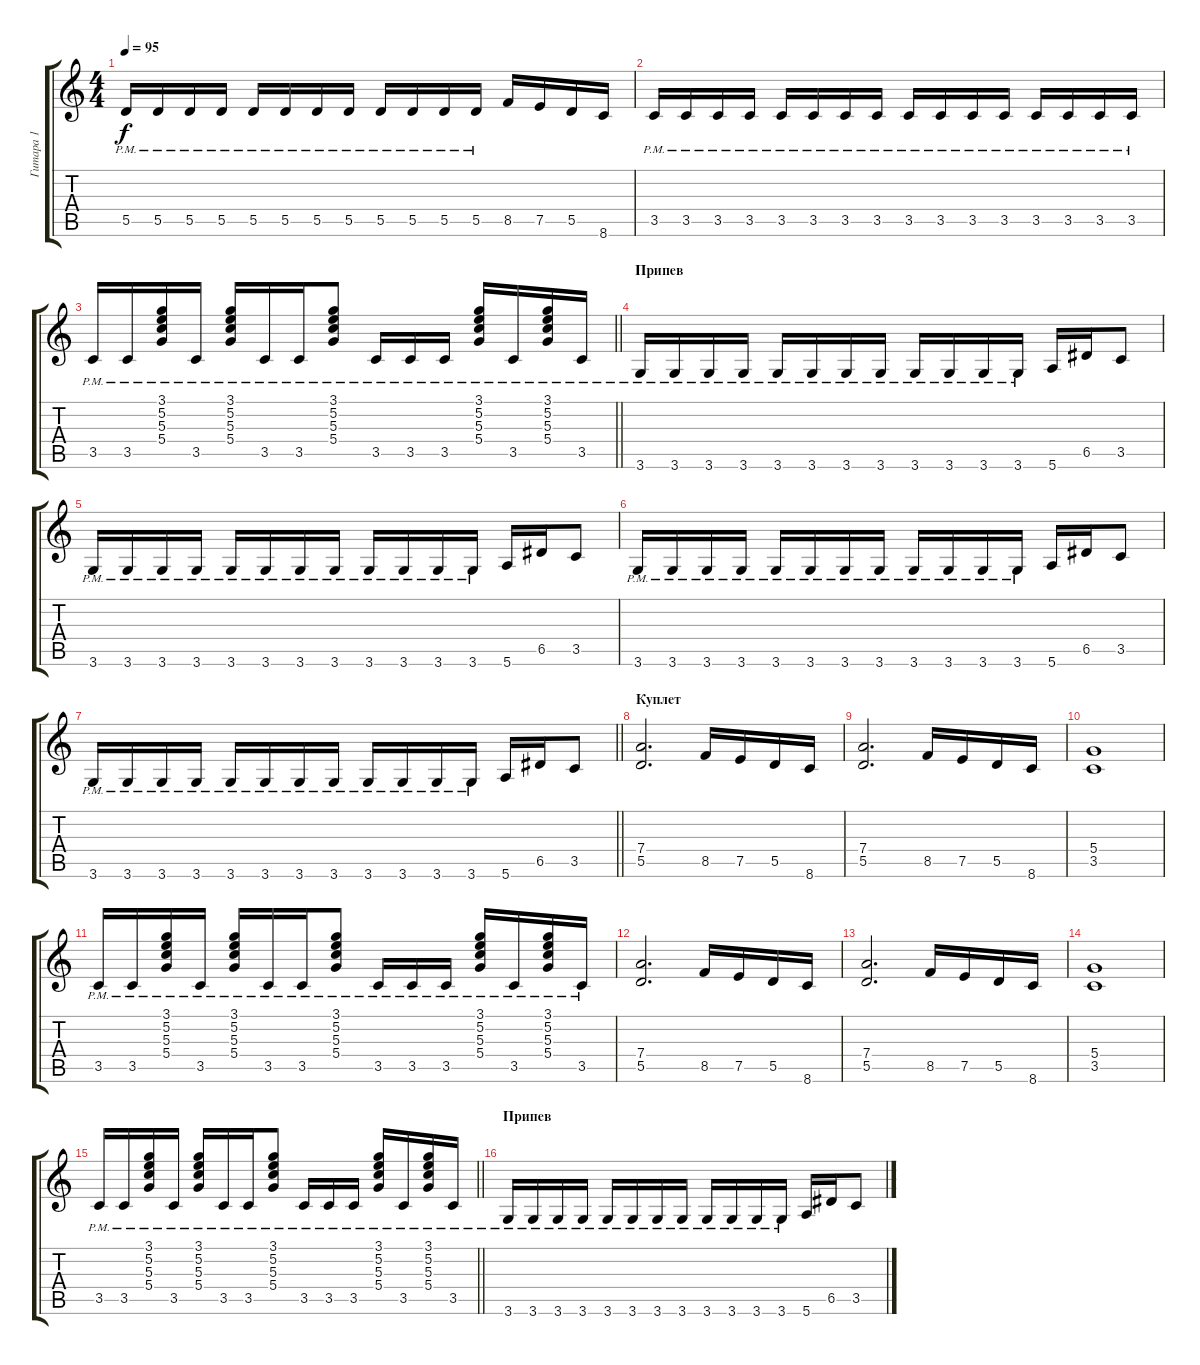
\track ("Гитара 1" "Гитара 1") {instrument overdrivenguitar}
\staff {score tabs}
\tuning (E4 B3 G3 D3 A2 E2) {hide}
\ts (4 4)
\tempo 95
\clef g2
\ks c
5.5{pm}.16{dy f} 5.5{pm}.16 5.5{pm}.16 5.5{pm}.16 5.5{pm}.16 5.5{pm}.16 5.5{pm}.16 5.5{pm}.16 5.5{pm}.16 5.5{pm}.16 5.5{pm}.16 5.5{pm}.16 8.5.16 7.5.16 5.5.16 8.6.16 |
3.5{pm}.16 3.5{pm}.16 3.5{pm}.16 3.5{pm}.16 3.5{pm}.16 3.5{pm}.16 3.5{pm}.16 3.5{pm}.16 3.5{pm}.16 3.5{pm}.16 3.5{pm}.16 3.5{pm}.16 3.5{pm}.16 3.5{pm}.16 3.5{pm}.16 3.5{pm}.16 |
\barLineRight lightlight
3.5{pm}.16 3.5{pm}.16 (3.1{pm} 5.2{pm} 5.3{pm} 5.4{pm}).16 3.5{pm}.16 (3.1{pm} 5.2{pm} 5.3{pm} 5.4{pm}).16 3.5{pm}.16 3.5{pm}.16 (3.1{pm} 5.2{pm} 5.3{pm} 5.4{pm}).8 3.5{pm}.16 3.5{pm}.16 3.5{pm}.16 (3.1{pm} 5.2{pm} 5.3{pm} 5.4{pm}).16 3.5{pm}.16 (3.1{pm} 5.2{pm} 5.3{pm} 5.4{pm}).16 3.5{pm}.16 |
\section ("" "Припев")
3.6{pm}.16 3.6{pm}.16 3.6{pm}.16 3.6{pm}.16 3.6{pm}.16 3.6{pm}.16 3.6{pm}.16 3.6{pm}.16 3.6{pm}.16 3.6{pm}.16 3.6{pm}.16 3.6{pm}.16 5.6.16 6.5.16 3.5.8 |
3.6{pm}.16 3.6{pm}.16 3.6{pm}.16 3.6{pm}.16 3.6{pm}.16 3.6{pm}.16 3.6{pm}.16 3.6{pm}.16 3.6{pm}.16 3.6{pm}.16 3.6{pm}.16 3.6{pm}.16 5.6.16 6.5.16 3.5.8 |
3.6{pm}.16 3.6{pm}.16 3.6{pm}.16 3.6{pm}.16 3.6{pm}.16 3.6{pm}.16 3.6{pm}.16 3.6{pm}.16 3.6{pm}.16 3.6{pm}.16 3.6{pm}.16 3.6{pm}.16 5.6.16 6.5.16 3.5.8 |
\barLineRight lightlight
3.6{pm}.16 3.6{pm}.16 3.6{pm}.16 3.6{pm}.16 3.6{pm}.16 3.6{pm}.16 3.6{pm}.16 3.6{pm}.16 3.6{pm}.16 3.6{pm}.16 3.6{pm}.16 3.6{pm}.16 5.6.16 6.5.16 3.5.8 |
\section ("" "Куплет")
(7.4 5.5).2{d} 8.5.16 7.5.16 5.5.16 8.6.16 |
(7.4 5.5).2{d} 8.5.16 7.5.16 5.5.16 8.6.16 |
(5.4 3.5).1 |
3.5{pm}.16 3.5{pm}.16 (3.1{pm} 5.2{pm} 5.3{pm} 5.4{pm}).16 3.5{pm}.16 (3.1{pm} 5.2{pm} 5.3{pm} 5.4{pm}).16 3.5{pm}.16 3.5{pm}.16 (3.1{pm} 5.2{pm} 5.3{pm} 5.4{pm}).8 3.5{pm}.16 3.5{pm}.16 3.5{pm}.16 (3.1{pm} 5.2{pm} 5.3{pm} 5.4{pm}).16 3.5{pm}.16 (3.1{pm} 5.2{pm} 5.3{pm} 5.4{pm}).16 3.5{pm}.16 |
(7.4 5.5).2{d} 8.5.16 7.5.16 5.5.16 8.6.16 |
(7.4 5.5).2{d} 8.5.16 7.5.16 5.5.16 8.6.16 |
(5.4 3.5).1 |
\barLineRight lightlight
3.5{pm}.16 3.5{pm}.16 (3.1{pm} 5.2{pm} 5.3{pm} 5.4{pm}).16 3.5{pm}.16 (3.1{pm} 5.2{pm} 5.3{pm} 5.4{pm}).16 3.5{pm}.16 3.5{pm}.16 (3.1{pm} 5.2{pm} 5.3{pm} 5.4{pm}).8 3.5{pm}.16 3.5{pm}.16 3.5{pm}.16 (3.1{pm} 5.2{pm} 5.3{pm} 5.4{pm}).16 3.5{pm}.16 (3.1{pm} 5.2{pm} 5.3{pm} 5.4{pm}).16 3.5{pm}.16 |
\section ("" "Припев")
3.6{pm}.16 3.6{pm}.16 3.6{pm}.16 3.6{pm}.16 3.6{pm}.16 3.6{pm}.16 3.6{pm}.16 3.6{pm}.16 3.6{pm}.16 3.6{pm}.16 3.6{pm}.16 3.6{pm}.16 5.6.16 6.5.16 3.5.8
